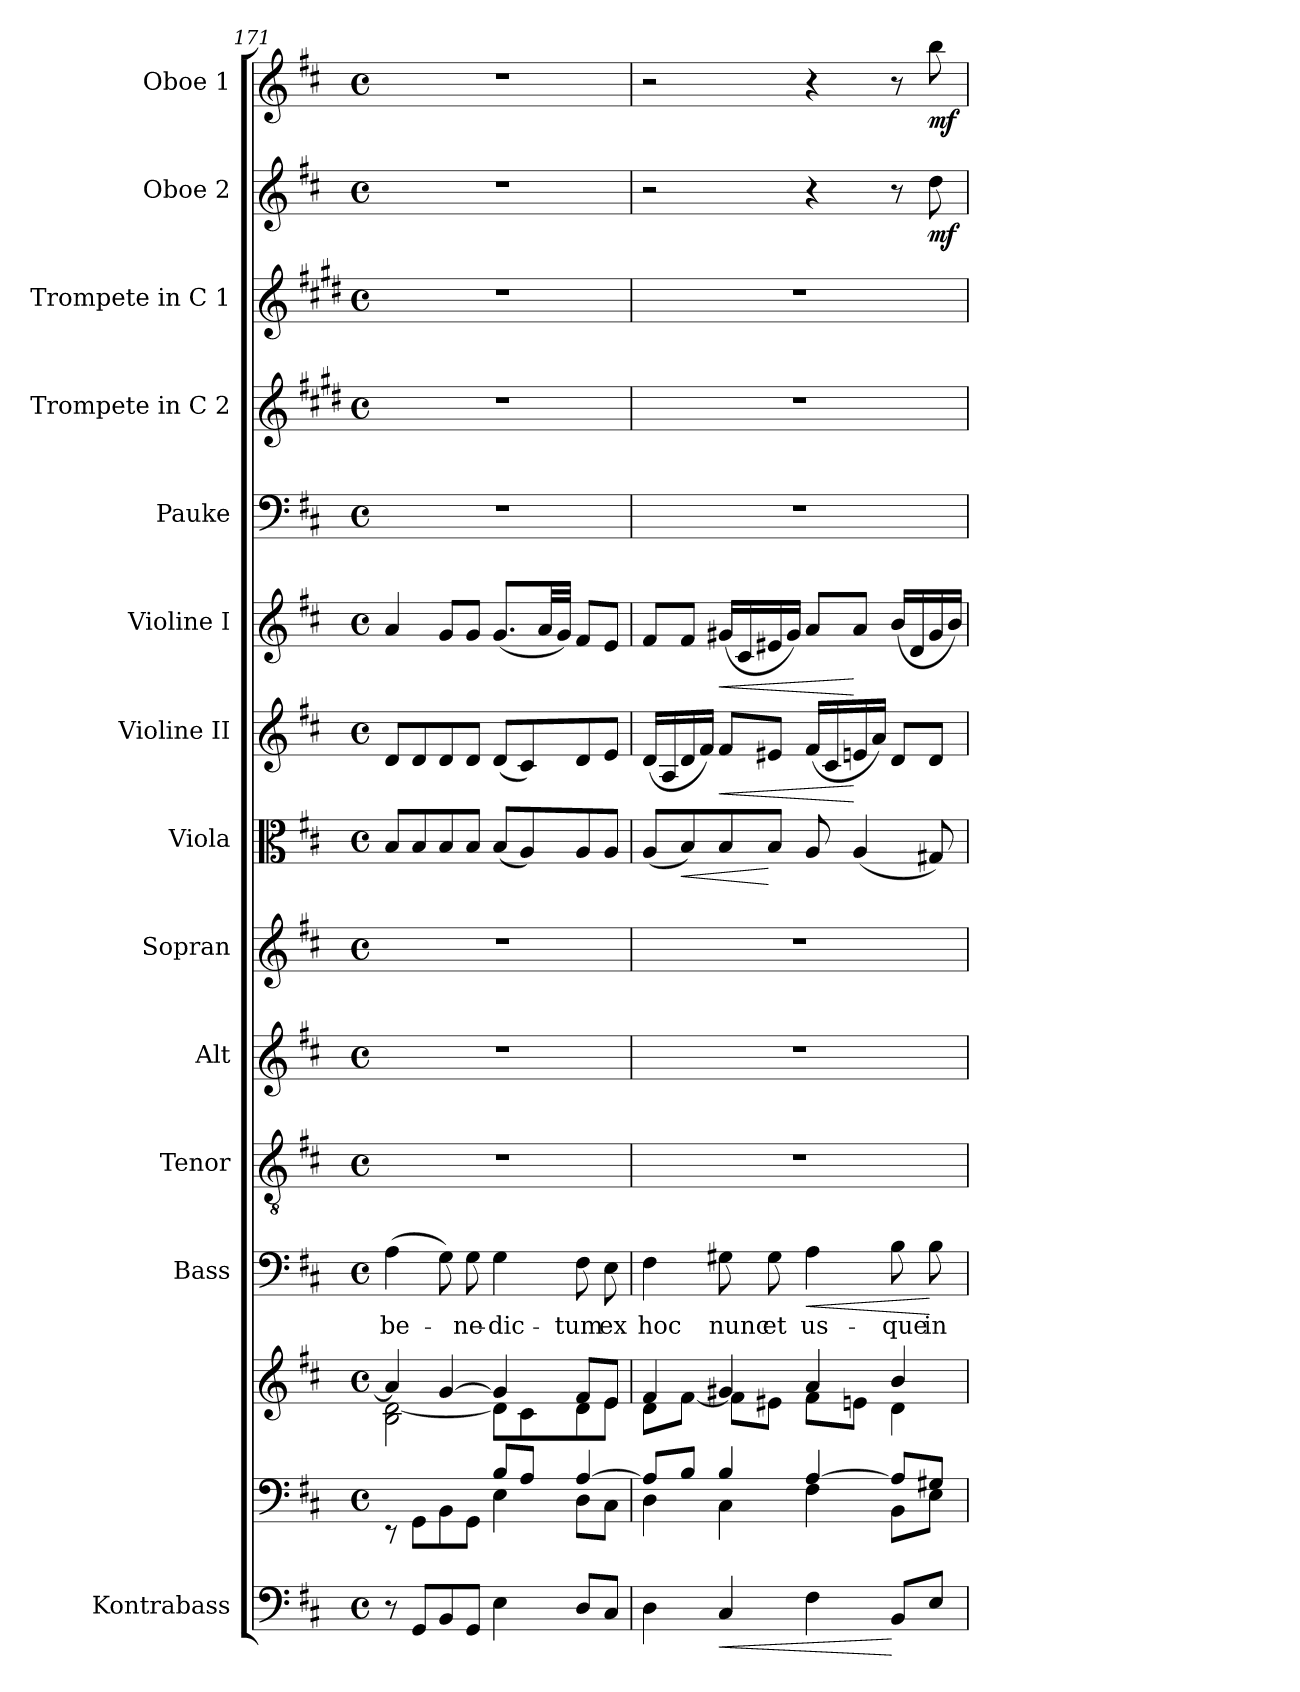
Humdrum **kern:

**kern	**dynam	**kern	**kern	**kern	**text	**dynam	**kern	**kern	**kern	**kern	**dynam	**kern	**dynam	**kern	**dynam	**kern	**kern	**kern	**kern	**dynam	**kern	**dynam
*part14	*part14	*part13	*part13	*part12	*part12	*part12	*part11	*part10	*part9	*part8	*part8	*part7	*part7	*part6	*part6	*part5	*part4	*part3	*part2	*part2	*part1	*part1
*staff15	*staff15	*staff14	*staff13	*staff12	*staff12	*staff12	*staff11	*staff10	*staff9	*staff8	*staff8	*staff7	*staff7	*staff6	*staff6	*staff5	*staff4	*staff3	*staff2	*staff2	*staff1	*staff1
*I"Kontrabass	*	*	*	*I"Bass	*	*	*I"Tenor	*I"Alt	*I"Sopran	*I"Viola	*	*I"Violine II	*	*I"Violine I	*	*I"Pauke	*I"Trompete in C 2	*I"Trompete in C 1	*I"Oboe 2	*	*I"Oboe 1	*
*I'Kb.	*	*	*	*I'B	*	*	*I'T	*I'A	*I'S	*I'Vla.	*	*I'Vl. II	*	*I'Vl. I	*	*I'Pk.	*	*	*I'Ob. 2	*	*I'Ob. 1	*
*clefF4	*	*clefF4	*clefG2	*clefF4	*	*	*clefGv2	*clefG2	*clefG2	*clefC3	*	*clefG2	*	*clefG2	*	*clefF4	*clefG2	*clefG2	*clefG2	*	*clefG2	*
*ITrd7c12	*	*	*	*	*	*	*	*	*	*	*	*	*	*	*	*	*ITrd1c2	*ITrd1c2	*	*	*	*
*k[f#c#]	*	*k[f#c#]	*k[f#c#]	*k[f#c#]	*	*	*k[f#c#]	*k[f#c#]	*k[f#c#]	*k[f#c#]	*	*k[f#c#]	*	*k[f#c#]	*	*k[f#c#]	*k[f#c#]	*k[f#c#]	*k[f#c#]	*	*k[f#c#]	*
*D:	*	*D:	*D:	*D:	*	*	*D:	*D:	*D:	*D:	*	*D:	*	*D:	*	*D:	*D:	*D:	*D:	*	*D:	*
*M4/4	*	*M4/4	*M4/4	*M4/4	*	*	*M4/4	*M4/4	*M4/4	*M4/4	*	*M4/4	*	*M4/4	*	*M4/4	*M4/4	*M4/4	*M4/4	*	*M4/4	*
*met(c)	*	*met(c)	*met(c)	*met(c)	*	*	*met(c)	*met(c)	*met(c)	*met(c)	*	*met(c)	*	*met(c)	*	*met(c)	*met(c)	*met(c)	*met(c)	*	*met(c)	*
=171	=171	=171	=171	=171	=171	=171	=171	=171	=171	=171	=171	=171	=171	=171	=171	=171	=171	=171	=171	=171	=171	=171
*	*	*^	*^	*	*	*	*	*	*	*	*	*	*	*	*	*	*	*	*	*	*	*
!	!	!	!	!	!	!	!LO:LY:b	!	!	!	!	!	!	!	!	!	!	!	!	!	!	!	!	!
8r	.	2ryy	8rEE	4a/]	2B\ [<2d\	(>4A\	be-	.	1r	1r	1r	8B/L	.	8d/L	.	4a/	.	1r	1r	1r	1r	.	1r	.
8GGG/L	.	.	8GG\L	.	.	.	.	.	.	.	.	8B/	.	8d/	.	.	.	.	.	.	.	.	.	.
8BBB/	.	.	8BB\	[>4g/	.	8G\)	.	.	.	.	.	8B/	.	8d/	.	8g/L	.	.	.	.	.	.	.	.
!	!	!	!	!	!	!	!LO:LY:b	!	!	!	!	!	!	!	!	!	!	!	!	!	!	!	!	!
8GGG/J	.	.	8GG\J	.	.	8G\	-ne-	.	.	.	.	8B/J	.	8d/J	.	8g/J	.	.	.	.	.	.	.	.
!	!	!	!	!	!	!	!LO:LY:b	!	!	!	!	!	!	!	!	!	!	!	!	!	!	!	!	!
4EE\	.	8B/L	4E\	4g/]	8d\L]	4G\	-dic-	.	.	.	.	(<8B/L	.	(<8d/L	.	(<8.g/L	.	.	.	.	.	.	.	.
.	.	8A/J	.	.	8c#\	.	.	.	.	.	.	8A/)	.	8c#/)	.	.	.	.	.	.	.	.	.	.
.	.	.	.	.	.	.	.	.	.	.	.	.	.	.	.	32a/LL	.	.	.	.	.	.	.	.
.	.	.	.	.	.	.	.	.	.	.	.	.	.	.	.	32g/JJJ)	.	.	.	.	.	.	.	.
!	!	!	!	!	!	!	!LO:LY:b	!	!	!	!	!	!	!	!	!	!	!	!	!	!	!	!	!
8DD/L	.	[>4A/	8D\L	8f#/L	8d\	8F#\	-tum	.	.	.	.	8A/	.	8d/	.	8f#/L	.	.	.	.	.	.	.	.
!	!	!	!	!	!	!	!LO:LY:b	!	!	!	!	!	!	!	!	!	!	!	!	!	!	!	!	!
8CC#/J	.	.	8C#\J	8e/J	8e\J	8E\	ex	.	.	.	.	8A/J	.	8e/J	.	8e/J	.	.	.	.	.	.	.	.
=172	=172	=172	=172	=172	=172	=172	=172	=172	=172	=172	=172	=172	=172	=172	=172	=172	=172	=172	=172	=172	=172	=172	=172	=172
!	!	!	!	!	!	!	!LO:LY:b	!	!	!	!	!	!	!	!	!	!	!	!	!	!	!	!	!
4DD\	.	8A/L]	4D\	4f#/	8d\L	4F#\	hoc	.	1r	1r	1r	(<8A/L	.	(<16d/LL	.	8f#/L	.	1r	1r	1r	2r	.	2r	.
.	.	.	.	.	.	.	.	.	.	.	.	.	.	16A/	.	.	.	.	.	.	.	.	.	.
!	!	!	!	!	!	!	!	!	!	!	!	!	!LO:HP:b	!	!	!	!	!	!	!	!	!	!	!
.	.	8B/J	.	.	[<8f#\J	.	.	.	.	.	.	8B/)	<	16d/	.	8f#/J	.	.	.	.	.	.	.	.
.	.	.	.	.	.	.	.	.	.	.	.	.	.	16f#/JJ)	.	.	.	.	.	.	.	.	.	.
!	!LO:HP:b	!	!	!	!	!	!LO:LY:b	!	!	!	!	!	!	!	!LO:HP:b	!	!LO:HP:b	!	!	!	!	!	!	!
4CC#/	<	4B/	4C#\	4g#X/	8f#\L]	8G#X\	nunc	.	.	.	.	8B/	.	8f#/L	<	(<16g#X/LL	<	.	.	.	.	.	.	.
.	.	.	.	.	.	.	.	.	.	.	.	.	.	.	.	16c#/	.	.	.	.	.	.	.	.
!	!	!	!	!	!	!	!LO:LY:b	!	!	!	!	!	!	!	!	!	!	!	!	!	!	!	!	!
.	.	.	.	.	8e#X\J	8G#\	et	.	.	.	.	8B/J	[	8e#X/J	.	16e#X/	.	.	.	.	.	.	.	.
.	.	.	.	.	.	.	.	.	.	.	.	.	.	.	.	16g#/JJ)	.	.	.	.	.	.	.	.
!	!	!	!	!	!	!	!LO:LY:b	!LO:HP:b	!	!	!	!	!	!	!	!	!	!	!	!	!	!	!	!
4FF#\	.	[>4A/	4F#\	4a/	8f#\L	4A\	us-	<	.	.	.	8A/	.	(<16f#/LL	.	8a/L	.	.	.	.	4r	.	4r	.
.	.	.	.	.	.	.	.	.	.	.	.	.	.	16c#/	.	.	.	.	.	.	.	.	.	.
.	.	.	.	.	8en\J	.	.	.	.	.	.	(<4A/	.	16en/	[	8a/J	[	.	.	.	.	.	.	.
.	.	.	.	.	.	.	.	.	.	.	.	.	.	16a/JJ)	.	.	.	.	.	.	.	.	.	.
!	!	!	!	!	!	!	!LO:LY:b	!	!	!	!	!	!	!	!	!	!	!	!	!	!	!	!	!
8BBB/L	[	8A/L]	8BB\L	4b/	4d\	8B\	-que	.	.	.	.	.	.	8d/L	.	(<16b/LL	.	.	.	.	8r	.	8r	.
.	.	.	.	.	.	.	.	.	.	.	.	.	.	.	.	16d/	.	.	.	.	.	.	.	.
!	!	!	!	!	!	!	!LO:LY:b	!	!	!	!	!	!	!	!	!	!	!	!	!	!	!LO:DY:b	!	!LO:DY:b
8EE/J	.	8G#X/J	8E\J	.	.	8B\	in	[	.	.	.	8G#X/)	.	8d/J	.	16g#/	.	.	.	.	8dd\	mf	8bb\	mf
.	.	.	.	.	.	.	.	.	.	.	.	.	.	.	.	16b/JJ)	.	.	.	.	.	.	.	.
*	*	*v	*v	*	*	*	*	*	*	*	*	*	*	*	*	*	*	*	*	*	*	*	*	*
*	*	*	*v	*v	*	*	*	*	*	*	*	*	*	*	*	*	*	*	*	*	*	*	*
=	=	=	=	=	=	=	=	=	=	=	=	=	=	=	=	=	=	=	=	=	=	=
*-	*-	*-	*-	*-	*-	*-	*-	*-	*-	*-	*-	*-	*-	*-	*-	*-	*-	*-	*-	*-	*-	*-
